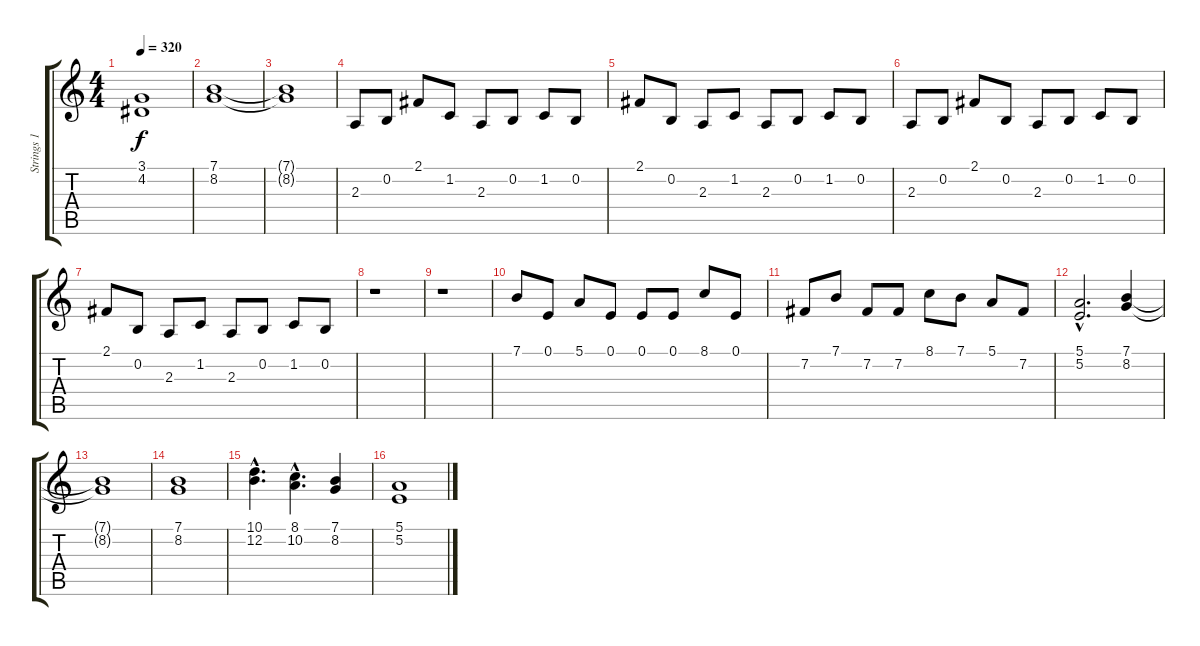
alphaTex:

\track ("Strings 1" "Strings 1") {instrument stringensemble1}
\staff {score tabs}
\tuning (E4 B3 G3 D3 A2 E2) {hide}
\ts (4 4)
\tempo 320
\clef g2
\ks c
(3.1 4.2).1{dy f} |
(7.1 8.2).1 |
(7.1{t} 8.2{t}).1 |
2.3.8 0.2.8 2.1.8 1.2.8 2.3.8 0.2.8 1.2.8 0.2.8 |
2.1.8 0.2.8 2.3.8 1.2.8 2.3.8 0.2.8 1.2.8 0.2.8 |
2.3.8 0.2.8 2.1.8 0.2.8 2.3.8 0.2.8 1.2.8 0.2.8 |
2.1.8 0.2.8 2.3.8 1.2.8 2.3.8 0.2.8 1.2.8 0.2.8 |
r.1 |
r.1 |
7.1.8 0.1.8 5.1.8 0.1.8 0.1.8 0.1.8 8.1.8 0.1.8 |
7.2.8 7.1.8 7.2.8 7.2.8 8.1.8 7.1.8 5.1.8 7.2.8 |
(5.1{hac} 5.2{hac}).2{d} (7.1 8.2).4 |
(7.1{t} 8.2{t}).1 |
(7.1 8.2).1 |
(10.1{hac} 12.2{hac}).4{d} (8.1{hac} 10.2{hac}).4{d} (7.1 8.2).4 |
(5.1 5.2).1
